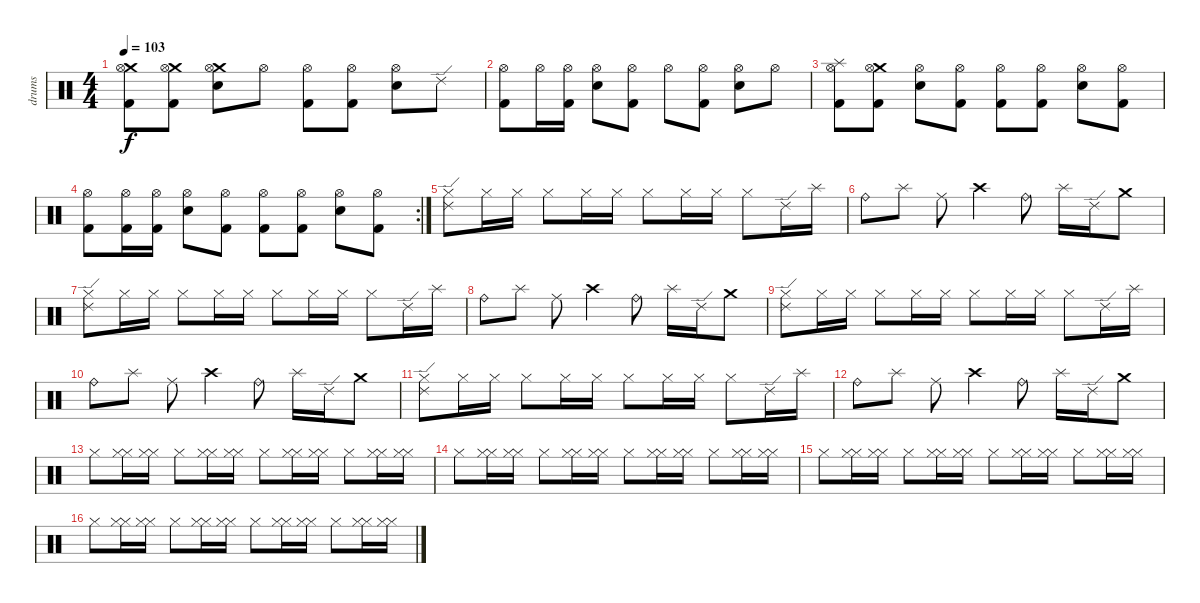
\track ("drums" "drums") {instrument percussion}
\staff {score}
\articulation defaults
\ts (4 4)
\tempo 103
\clef neutral
\ks c
("Crash medium (hit)" "Hi-Hat (open)" "Kick (hit) 2").8{dy f} ("Crash medium (hit)" "Hi-Hat (open)" "Kick (hit) 2").8 ("Crash medium (hit)" "Hi-Hat (open)" "Snare (hit) 2").8 "Hi-Hat (open)".8 ("Hi-Hat (open)" "Kick (hit) 2").8 ("Hi-Hat (open)" "Kick (hit) 2").8 ("Hi-Hat (open)" "Snare (hit) 2").8 "Ride (edge) 2".8 |
("Hi-Hat (open)" "Kick (hit) 2").8 "Hi-Hat (open)".16 ("Hi-Hat (open)" "Kick (hit) 2").16 ("Hi-Hat (open)" "Snare (hit) 2").8 ("Hi-Hat (open)" "Kick (hit) 2").8 "Hi-Hat (open)".8 ("Hi-Hat (open)" "Kick (hit) 2").8 ("Hi-Hat (open)" "Snare (hit) 2").8 "Hi-Hat (open)".8 |
("Splash (hit)" "Hi-Hat (open)" "Kick (hit) 2").8 ("Crash medium (hit)" "Hi-Hat (open)" "Kick (hit) 2").8 ("Hi-Hat (open)" "Snare (hit) 2").8 ("Hi-Hat (open)" "Kick (hit) 2").8 ("Hi-Hat (open)" "Kick (hit) 2").8 ("Hi-Hat (open)" "Kick (hit) 2").8 ("Hi-Hat (open)" "Snare (hit) 2").8 ("Hi-Hat (open)" "Kick (hit) 2").8 |
\rc 2
("Hi-Hat (open)" "Kick (hit) 2").8 ("Hi-Hat (open)" "Kick (hit) 2").16 ("Hi-Hat (open)" "Kick (hit) 2").16 ("Hi-Hat (open)" "Snare (hit) 2").8 ("Hi-Hat (open)" "Kick (hit) 2").8 ("Hi-Hat (open)" "Kick (hit) 2").8 ("Hi-Hat (open)" "Kick (hit) 2").8 ("Hi-Hat (open)" "Snare (hit) 2").8 ("Hi-Hat (open)" "Kick (hit) 2").8 |
("Ride (edge) 2" "Hi-Hat (closed)").8 "Hi-Hat (closed)".16 "Hi-Hat (closed)".16 "Hi-Hat (closed)".8 "Hi-Hat (closed)".16 "Hi-Hat (closed)".16 "Hi-Hat (closed)".8 "Hi-Hat (closed)".16 "Hi-Hat (closed)".16 "Hi-Hat (closed)".8 "Ride (edge) 2".16 "Splash (hit)".16 |
"Ride (bell)".8 "Splash (hit)".8 "Ride (middle)".8 "Crash high (hit)".4 "Ride (bell)".8 "Splash (hit)".16 "Ride (edge) 2".16 "Crash medium (hit)".8 |
("Ride (edge) 2" "Hi-Hat (closed)").8 "Hi-Hat (closed)".16 "Hi-Hat (closed)".16 "Hi-Hat (closed)".8 "Hi-Hat (closed)".16 "Hi-Hat (closed)".16 "Hi-Hat (closed)".8 "Hi-Hat (closed)".16 "Hi-Hat (closed)".16 "Hi-Hat (closed)".8 "Ride (edge) 2".16 "Splash (hit)".16 |
"Ride (bell)".8 "Splash (hit)".8 "Ride (middle)".8 "Crash high (hit)".4 "Ride (bell)".8 "Splash (hit)".16 "Ride (edge) 2".16 "Crash medium (hit)".8 |
("Ride (edge) 2" "Hi-Hat (closed)").8 "Hi-Hat (closed)".16 "Hi-Hat (closed)".16 "Hi-Hat (closed)".8 "Hi-Hat (closed)".16 "Hi-Hat (closed)".16 "Hi-Hat (closed)".8 "Hi-Hat (closed)".16 "Hi-Hat (closed)".16 "Hi-Hat (closed)".8 "Ride (edge) 2".16 "Splash (hit)".16 |
"Ride (bell)".8 "Splash (hit)".8 "Ride (middle)".8 "Crash high (hit)".4 "Ride (bell)".8 "Splash (hit)".16 "Ride (edge) 2".16 "Crash medium (hit)".8 |
("Ride (edge) 2" "Hi-Hat (closed)").8 "Hi-Hat (closed)".16 "Hi-Hat (closed)".16 "Hi-Hat (closed)".8 "Hi-Hat (closed)".16 "Hi-Hat (closed)".16 "Hi-Hat (closed)".8 "Hi-Hat (closed)".16 "Hi-Hat (closed)".16 "Hi-Hat (closed)".8 "Ride (edge) 2".16 "Splash (hit)".16 |
"Ride (bell)".8 "Splash (hit)".8 "Ride (middle)".8 "Crash high (hit)".4 "Ride (bell)".8 "Splash (hit)".16 "Ride (edge) 2".16 "Crash medium (hit)".8 |
"Hi-Hat (closed)".8 ("Hi-Hat (closed)" "Hi-Hat (closed)").16 ("Hi-Hat (closed)" "Hi-Hat (closed)").16 "Hi-Hat (closed)".8 ("Hi-Hat (closed)" "Hi-Hat (closed)").16 ("Hi-Hat (closed)" "Hi-Hat (closed)").16 "Hi-Hat (closed)".8 ("Hi-Hat (closed)" "Hi-Hat (closed)").16 ("Hi-Hat (closed)" "Hi-Hat (closed)").16 "Hi-Hat (closed)".8 ("Hi-Hat (closed)" "Hi-Hat (closed)").16 ("Hi-Hat (closed)" "Hi-Hat (closed)").16 |
"Hi-Hat (closed)".8 ("Hi-Hat (closed)" "Hi-Hat (closed)").16 ("Hi-Hat (closed)" "Hi-Hat (closed)").16 "Hi-Hat (closed)".8 ("Hi-Hat (closed)" "Hi-Hat (closed)").16 ("Hi-Hat (closed)" "Hi-Hat (closed)").16 "Hi-Hat (closed)".8 ("Hi-Hat (closed)" "Hi-Hat (closed)").16 ("Hi-Hat (closed)" "Hi-Hat (closed)").16 "Hi-Hat (closed)".8 ("Hi-Hat (closed)" "Hi-Hat (closed)").16 ("Hi-Hat (closed)" "Hi-Hat (closed)").16 |
"Hi-Hat (closed)".8 ("Hi-Hat (closed)" "Hi-Hat (closed)").16 ("Hi-Hat (closed)" "Hi-Hat (closed)").16 "Hi-Hat (closed)".8 ("Hi-Hat (closed)" "Hi-Hat (closed)").16 ("Hi-Hat (closed)" "Hi-Hat (closed)").16 "Hi-Hat (closed)".8 ("Hi-Hat (closed)" "Hi-Hat (closed)").16 ("Hi-Hat (closed)" "Hi-Hat (closed)").16 "Hi-Hat (closed)".8 ("Hi-Hat (closed)" "Hi-Hat (closed)").16 ("Hi-Hat (closed)" "Hi-Hat (closed)").16 |
"Hi-Hat (closed)".8 ("Hi-Hat (closed)" "Hi-Hat (closed)").16 ("Hi-Hat (closed)" "Hi-Hat (closed)").16 "Hi-Hat (closed)".8 ("Hi-Hat (closed)" "Hi-Hat (closed)").16 ("Hi-Hat (closed)" "Hi-Hat (closed)").16 "Hi-Hat (closed)".8 ("Hi-Hat (closed)" "Hi-Hat (closed)").16 ("Hi-Hat (closed)" "Hi-Hat (closed)").16 "Hi-Hat (closed)".8 ("Hi-Hat (closed)" "Hi-Hat (closed)").16 ("Hi-Hat (closed)" "Hi-Hat (closed)").16
